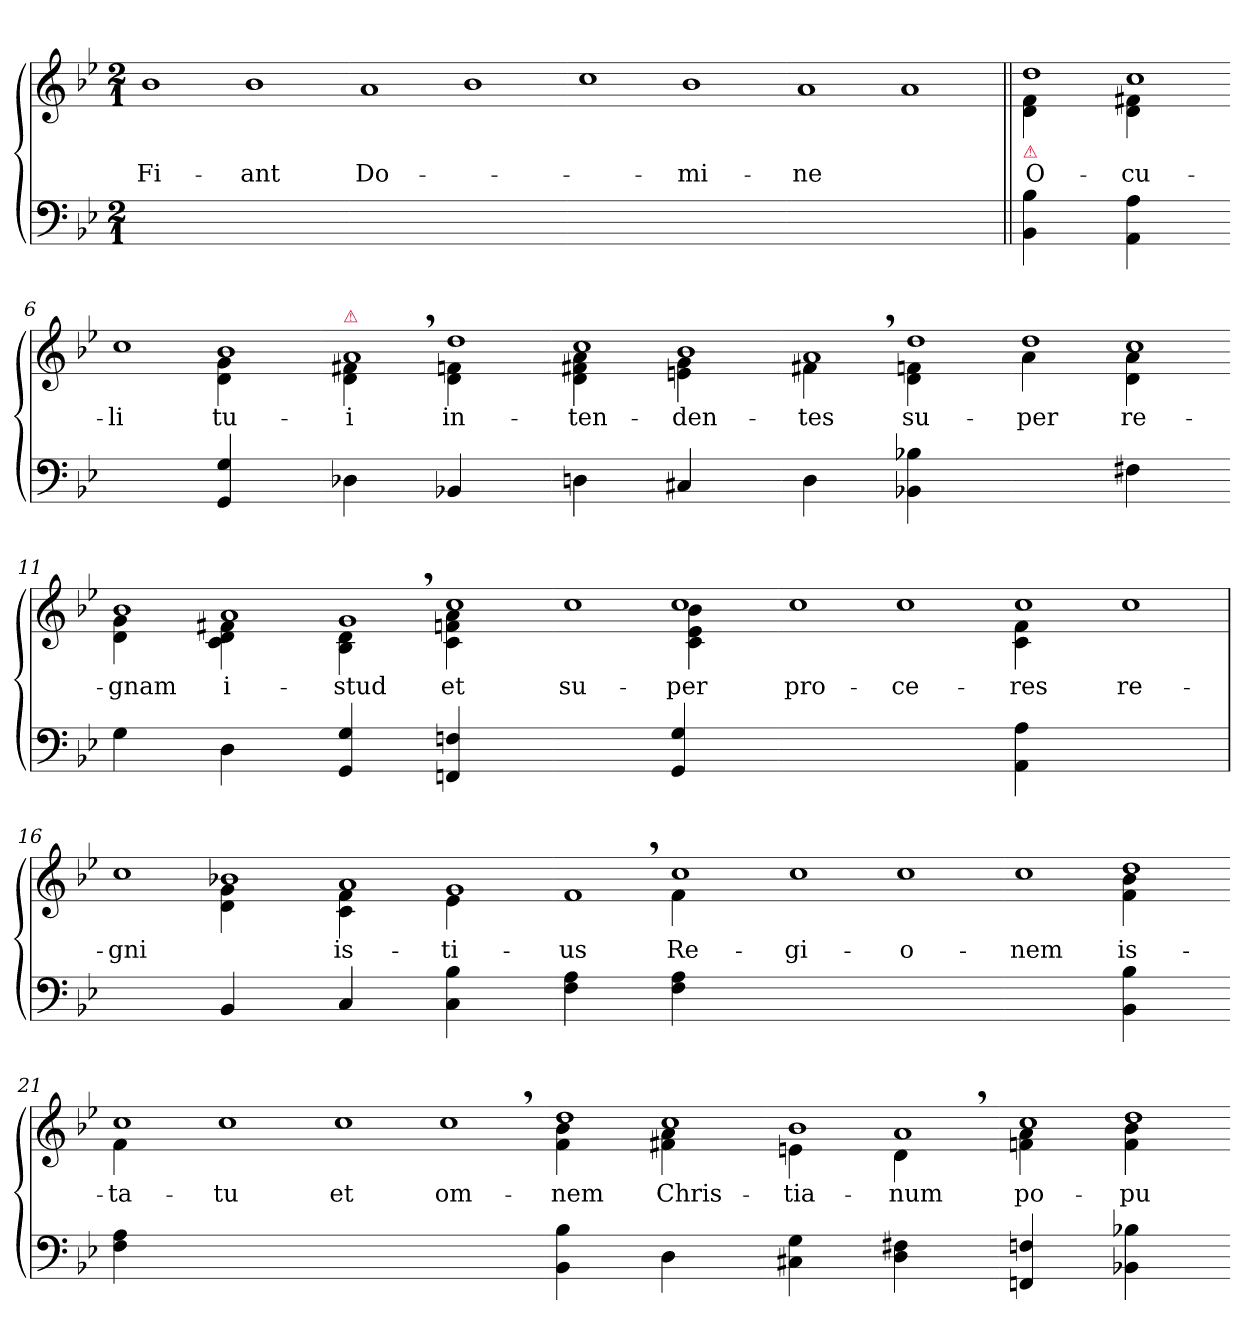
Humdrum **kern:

**kern	**kern	**text
*part2	*part1	*part1
*staff2	*staff1	*staff1
*clefF4	*clefG2	*
*k[b-e-]	*k[b-e-]	*
*M2/1	*M2/1	*
=1	=1	=1
0ryy	1b-	Fi-
.	1b-	-ant
=2-	=2-	=2-
0ryy	1a	Do-
.	1b-	.
=3-	=3-	=3-
0ryy	1cc	.
.	1b-	-mi-
=4-	=4-	=4-
0ryy	1a	-ne
.	1a	.
=5||	=5||	=5||
*	*^	*
!	!LO:TX:b:color=crimson:t=⚠	!	!
!LO:N:vis=4	!	!LO:N:vis=4	!
1BB- 1B-	1dd	1d 1f	O-
!LO:N:vis=4	!	!LO:N:vis=4	!
1AA 1A	1cc	1d 1f#X	-cu-
=6-	=6-	=6-	=6-
1ryy	1cc	1ryy	-li
!LO:N:vis=4	!	!LO:N:vis=4	!
1GG 1G	1b-	1d 1g	tu-
=7-	=7-	=7-	=7-
!	!LO:TX:a:color=crimson:t=⚠	!	!
!LO:N:vis=4	!	!LO:N:vis=4	!
1D-X	1a,	1d 1f#X	-i
!LO:N:vis=4	!	!LO:N:vis=4	!
1BB-X	1dd	1d 1fn	in-
=8-	=8-	=8-	=8-
!LO:N:vis=4	!	!LO:N:vis=4	!
1Dn	1cc	1d 1f#X 1a	-ten-
!LO:N:vis=4	!	!LO:N:vis=4	!
1C#X	1b-	1en 1g	-den-
=9-	=9-	=9-	=9-
!LO:N:vis=4	!	!LO:N:vis=4	!
1D	1a,	1f#X	-tes
!LO:N:vis=4	!	!LO:N:vis=4	!
1BB-X 1B-X	1dd	1d 1fn	su-
=10-	=10-	=10-	=10-
!	!	!LO:N:vis=4	!
1ryy	1dd	1a	-per
!LO:N:vis=4	!	!LO:N:vis=4	!
1F#X	1cc	1d 1a	re-
=11-	=11-	=11-	=11-
!LO:N:vis=4	!	!LO:N:vis=4	!
1G	1b-	1d 1g	-gnam
!LO:N:vis=4	!	!LO:N:vis=4	!
1D	1a	1c 1d 1f#X	i-
=12-	=12-	=12-	=12-
!LO:N:vis=4	!	!LO:N:vis=4	!
1GG 1G	1g,	1B- 1d	-stud
!LO:N:vis=4	!	!LO:N:vis=4	!
1FFn 1Fn	1cc	1c 1fn 1a	et
=13-	=13-	=13-	=13-
1ryy	1cc	1ryy	su-
!LO:N:vis=4	!	!LO:N:vis=4	!
1GG 1G	1cc	1c 1e 1b-	-per
*	*v	*v	*
=14-	=14-	=14-
0ryy	1cc	pro-
.	1cc	-ce-
=15-	=15-	=15-
*	*^	*
!LO:N:vis=4	!	!LO:N:vis=4	!
1AA 1A	1cc	1c 1f	-res
1ryy	1cc	1ryy	re-
=16	=16	=16	=16
1ryy	1cc	1ryy	-gni
!LO:N:vis=4	!	!LO:N:vis=4	!
1BB-	1b-X	1d 1g	.
=17-	=17-	=17-	=17-
!LO:N:vis=4	!	!LO:N:vis=4	!
1C	1a	1c 1f	is-
!LO:N:vis=4	!	!LO:N:vis=4	!
1C 1B-	1g	1e-	-ti-
=18-	=18-	=18-	=18-
!LO:N:vis=4	!	!	!
1F 1A	1f,	1ryy	-us
!LO:N:vis=4	!	!LO:N:vis=4	!
1F 1A	1cc	1f	Re-
*	*v	*v	*
=19-	=19-	=19-
0ryy	1cc	-gi-
.	1cc	-o-
=20-	=20-	=20-
*	*^	*
1ryy	1cc	1ryy	-nem
!LO:N:vis=4	!	!LO:N:vis=4	!
1BB- 1B-	1dd	1f 1b-	is-
=21-	=21-	=21-	=21-
!LO:N:vis=4	!	!LO:N:vis=4	!
1F 1A	1cc	1f	-ta-
1ryy	1cc	1ryy	-tu
*	*v	*v	*
=22-	=22-	=22-
0ryy	1cc	et
.	1cc,	om-
=23-	=23-	=23-
*	*^	*
!LO:N:vis=4	!	!LO:N:vis=4	!
1BB- 1B-	1dd	1f 1b-	-nem
!LO:N:vis=4	!	!LO:N:vis=4	!
1D	1cc	1f#X 1a	Chris-
=24-	=24-	=24-	=24-
!LO:N:vis=4	!	!LO:N:vis=4	!
1C#X 1G	1b-	1en	-tia-
!LO:N:vis=4	!	!LO:N:vis=4	!
1D 1F#X	1a,	1d	-num
=25-	=25-	=25-	=25-
!LO:N:vis=4	!	!LO:N:vis=4	!
1FFn 1Fn	1cc	1fn 1a	po-
!LO:N:vis=4	!	!LO:N:vis=4	!
1BB-X 1B-X	1dd	1f 1b-	-pu-
*	*v	*v	*
=-	=-	=-
*-	*-	*-
